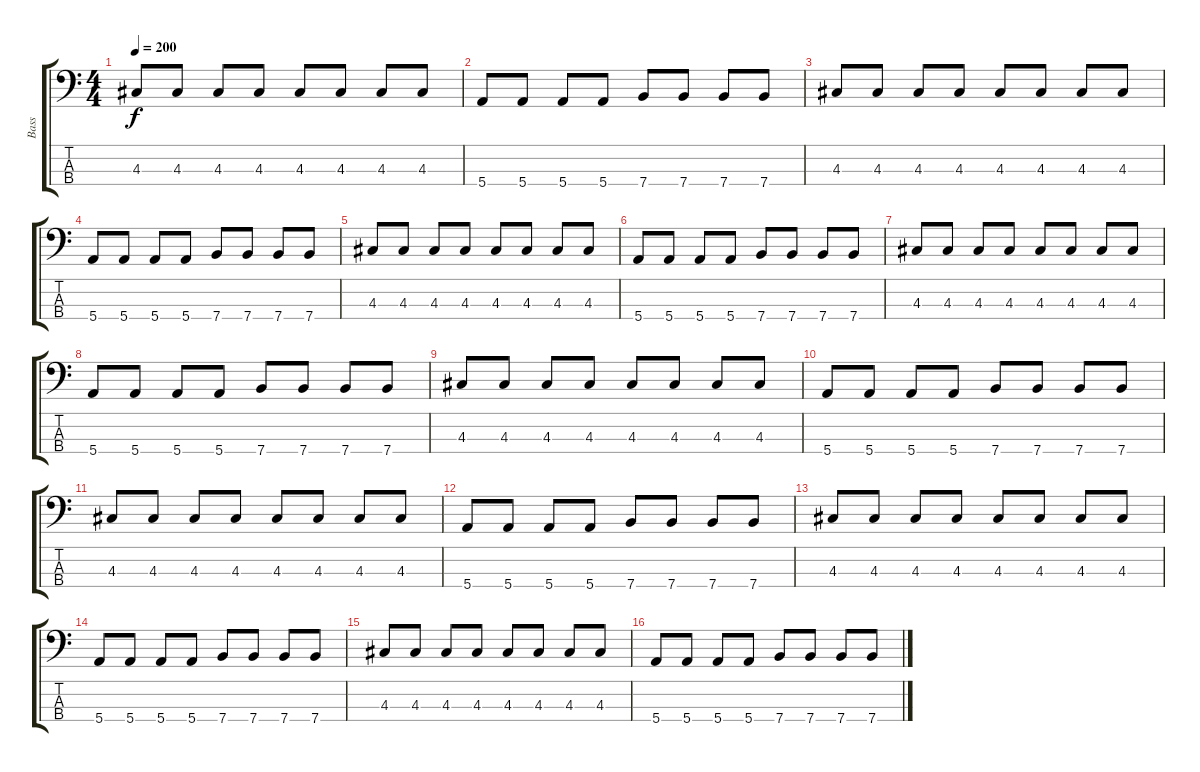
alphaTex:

\track ("Bass" "Bass") {instrument electricbasspick}
\staff {score tabs}
\tuning (G2 D2 A1 E1) {hide}
\ts (4 4)
\tempo 200
\clef f4
\ks c
4.3.8{dy f} 4.3.8 4.3.8 4.3.8 4.3.8 4.3.8 4.3.8 4.3.8 |
5.4.8 5.4.8 5.4.8 5.4.8 7.4.8 7.4.8 7.4.8 7.4.8 |
4.3.8 4.3.8 4.3.8 4.3.8 4.3.8 4.3.8 4.3.8 4.3.8 |
5.4.8 5.4.8 5.4.8 5.4.8 7.4.8 7.4.8 7.4.8 7.4.8 |
4.3.8 4.3.8 4.3.8 4.3.8 4.3.8 4.3.8 4.3.8 4.3.8 |
5.4.8 5.4.8 5.4.8 5.4.8 7.4.8 7.4.8 7.4.8 7.4.8 |
4.3.8 4.3.8 4.3.8 4.3.8 4.3.8 4.3.8 4.3.8 4.3.8 |
5.4.8 5.4.8 5.4.8 5.4.8 7.4.8 7.4.8 7.4.8 7.4.8 |
4.3.8 4.3.8 4.3.8 4.3.8 4.3.8 4.3.8 4.3.8 4.3.8 |
5.4.8 5.4.8 5.4.8 5.4.8 7.4.8 7.4.8 7.4.8 7.4.8 |
4.3.8 4.3.8 4.3.8 4.3.8 4.3.8 4.3.8 4.3.8 4.3.8 |
5.4.8 5.4.8 5.4.8 5.4.8 7.4.8 7.4.8 7.4.8 7.4.8 |
4.3.8 4.3.8 4.3.8 4.3.8 4.3.8 4.3.8 4.3.8 4.3.8 |
5.4.8 5.4.8 5.4.8 5.4.8 7.4.8 7.4.8 7.4.8 7.4.8 |
4.3.8 4.3.8 4.3.8 4.3.8 4.3.8 4.3.8 4.3.8 4.3.8 |
5.4.8 5.4.8 5.4.8 5.4.8 7.4.8 7.4.8 7.4.8 7.4.8
